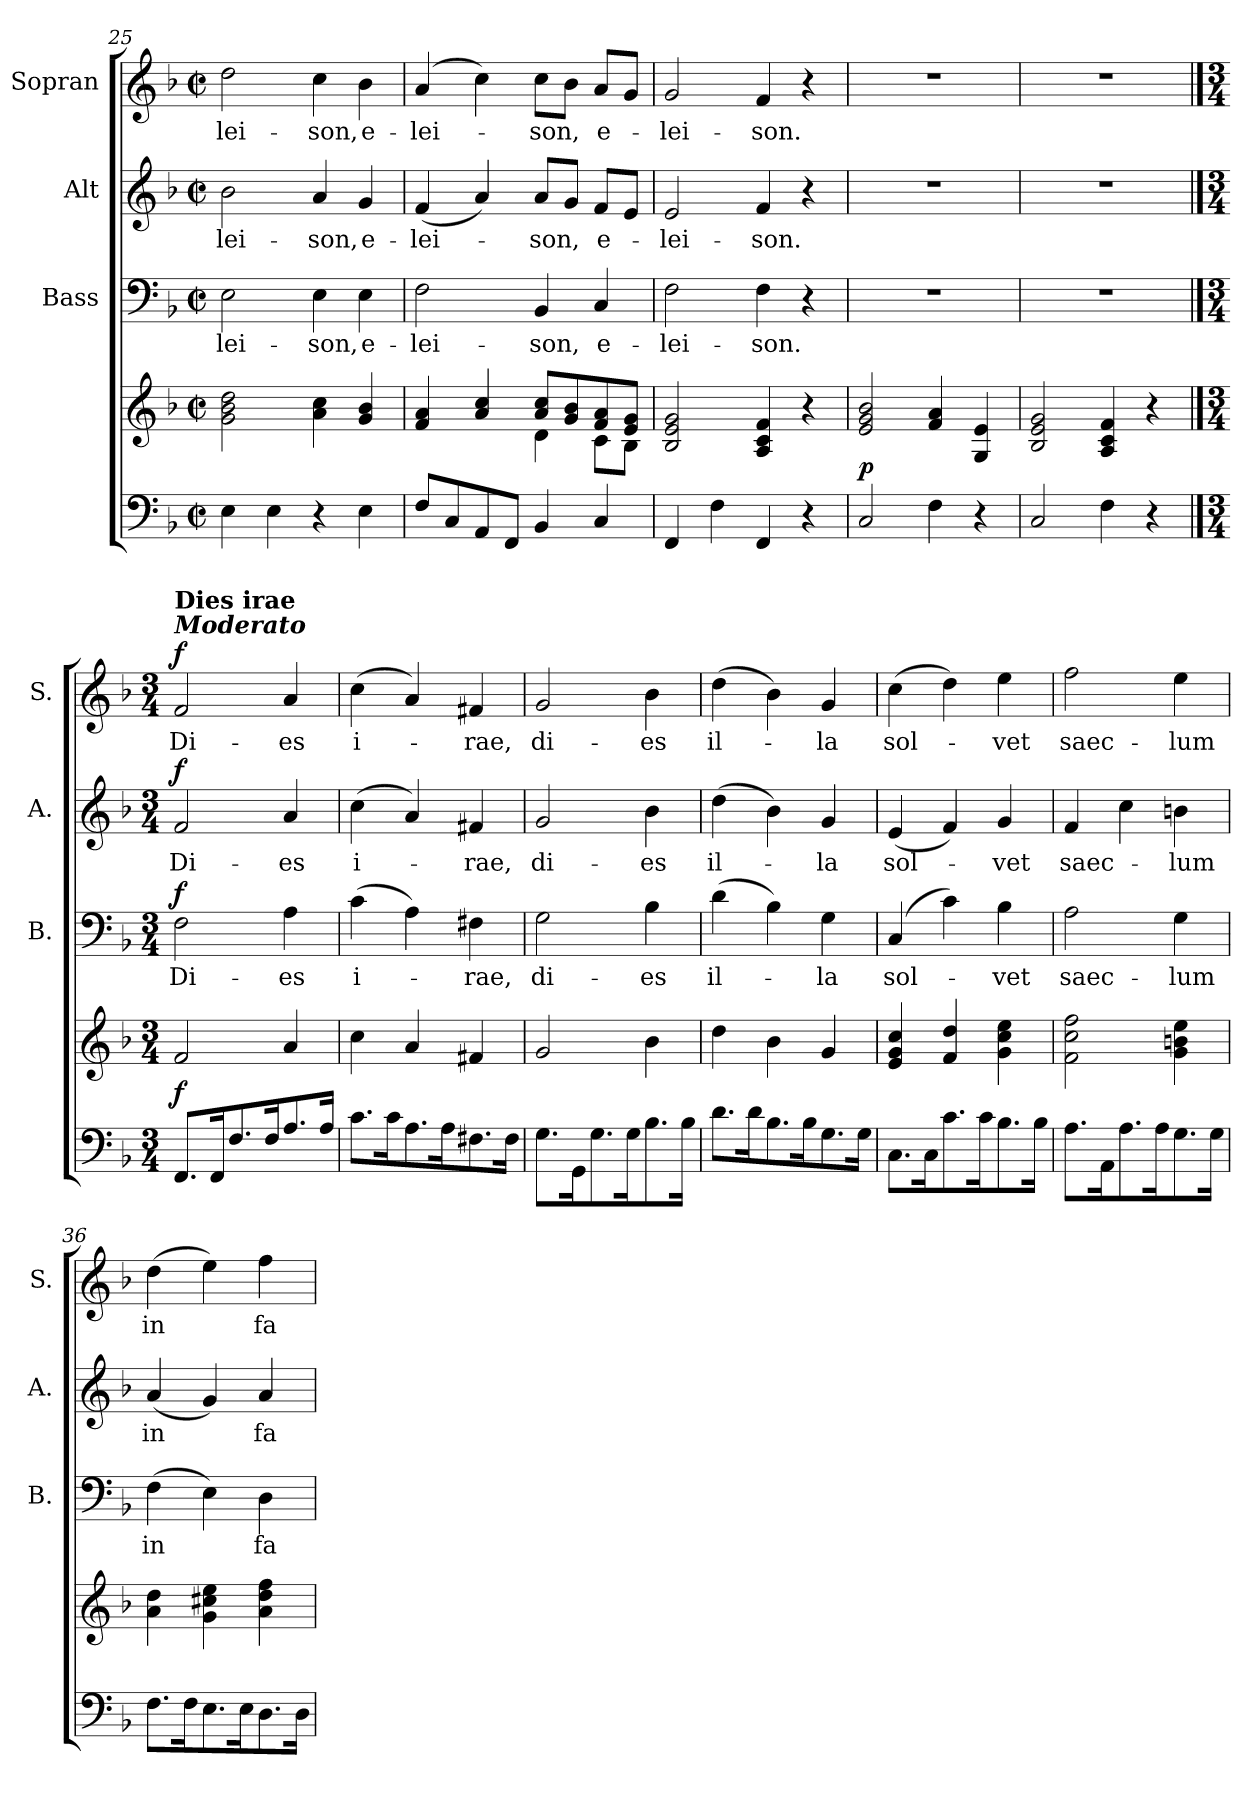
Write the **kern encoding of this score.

**kern	**kern	**dynam	**kern	**text	**dynam	**kern	**text	**dynam	**kern	**text	**dynam
*part4	*part4	*part4	*part3	*part3	*part3	*part2	*part2	*part2	*part1	*part1	*part1
*staff5	*staff4	*staff4/5	*staff3	*staff3	*staff3	*staff2	*staff2	*staff2	*staff1	*staff1	*staff1
*	*	*	*I"Bass	*	*	*I"Alt	*	*	*I"Sopran	*	*
*	*	*	*I'B.	*	*	*I'A.	*	*	*I'S.	*	*
!!LO:LB:g=z
*clefF4	*clefG2	*	*clefF4	*	*	*clefG2	*	*	*clefG2	*	*
*k[b-]	*k[b-]	*	*k[b-]	*	*	*k[b-]	*	*	*k[b-]	*	*
*F:	*F:	*	*F:	*	*	*F:	*	*	*F:	*	*
*M2/2	*M2/2	*	*M2/2	*	*	*M2/2	*	*	*M2/2	*	*
*met(c|)	*met(c|)	*	*met(c|)	*	*	*met(c|)	*	*	*met(c|)	*	*
=25	=25	=25	=25	=25	=25	=25	=25	=25	=25	=25	=25
!	!	!	!	!LO:LY:b	!	!	!LO:LY:b	!	!	!LO:LY:b	!
4E\	2g\ 2b-\ 2dd\	.	2E\	-lei-	.	2b-\	-lei-	.	2dd\	-lei-	.
4E\	.	.	.	.	.	.	.	.	.	.	.
!	!	!	!	!LO:LY:b	!	!	!LO:LY:b	!	!	!LO:LY:b	!
4r	4a\ 4cc\	.	4E\	-son,	.	4a/	-son,	.	4cc\	-son,	.
!	!	!	!	!LO:LY:b	!	!	!LO:LY:b	!	!	!LO:LY:b	!
4E\	4g/ 4b-/	.	4E\	e-	.	4g/	e-	.	4b-\	e-	.
=26	=26	=26	=26	=26	=26	=26	=26	=26	=26	=26	=26
*	*^	*	*	*	*	*	*	*	*	*	*
!	!	!	!	!	!LO:LY:b	!	!	!LO:LY:b	!	!	!LO:LY:b	!
8F/L	4f/ 4a/	2ryy	.	2F\	-lei-	.	(<4f/	-lei-	.	(4a/	-lei-	.
8C/	.	.	.	.	.	.	.	.	.	.	.	.
8AA/	4a/ 4cc/	.	.	.	.	.	4a/)	.	.	4cc\)	.	.
8FF/J	.	.	.	.	.	.	.	.	.	.	.	.
!	!	!	!	!	!LO:LY:b	!	!	!LO:LY:b	!	!	!LO:LY:b	!
4BB-/	8a/ 8cc/L	4d\	.	4BB-/	-son,	.	8a/L	-son,	.	8cc\L	-son,	.
.	8g/ 8b-/	.	.	.	.	.	8g/J	.	.	8b-\J	.	.
!	!	!	!	!	!LO:LY:b	!	!	!LO:LY:b	!	!	!LO:LY:b	!
4C/	8f/ 8a/	8c\L	.	4C/	e-	.	8f/L	e-	.	8a/L	e-	.
.	8e/ 8g/J	8B-\J	.	.	.	.	8e/J	.	.	8g/J	.	.
=27	=27	=27	=27	=27	=27	=27	=27	=27	=27	=27	=27	=27
!	!	!	!	!	!LO:LY:b	!	!	!LO:LY:b	!	!	!LO:LY:b	!
*	*v	*v	*	*	*	*	*	*	*	*	*	*
4FF/	2B-/ 2e/ 2g/	.	2F\	-lei-	.	2e/	-lei-	.	2g/	-lei-	.
4F\	.	.	.	.	.	.	.	.	.	.	.
!	!	!	!	!LO:LY:b	!	!	!LO:LY:b	!	!	!LO:LY:b	!
4FF/	4A/ 4c/ 4f/	.	4F\	-son.	.	4f/	-son.	.	4f/	-son.	.
4r	4r	.	4r	.	.	4r	.	.	4r	.	.
=28	=28	=28	=28	=28	=28	=28	=28	=28	=28	=28	=28
!	!	!LO:DY:a=2	!	!	!	!	!	!	!	!	!
2C/	2e/ 2g/ 2b-/	p	1r	.	.	1r	.	.	1r	.	.
4F\	4f/ 4a/	.	.	.	.	.	.	.	.	.	.
4r	4G/ 4e/	.	.	.	.	.	.	.	.	.	.
=29	=29	=29	=29	=29	=29	=29	=29	=29	=29	=29	=29
2C/	2B-/ 2e/ 2g/	.	1r	.	.	1r	.	.	1r	.	.
4F\	4A/ 4c/ 4f/	.	.	.	.	.	.	.	.	.	.
4r	4r	.	.	.	.	.	.	.	.	.	.
!!LO:PB:g=z
==30	==30	==30	==30	==30	==30	==30	==30	==30	==30	==30	==30
*M3/4	*M3/4	*	*M3/4	*	*	*M3/4	*	*	*M3/4	*	*
!	!	!	!	!	!	!	!	!	!LO:TX:a:Bi:t=Moderato	!	!
!	!	!	!	!	!	!	!	!	!LO:TX:a:B:t=Dies irae	!	!
!	!	!LO:DY:a=2	!	!LO:LY:b	!LO:DY:a	!	!LO:LY:b	!LO:DY:a	!	!LO:LY:b	!LO:DY:a
8.FF/L	2f/	f	2F\	Di-	f	2f/	Di-	f	2f/	Di-	f
16FF/k	.	.	.	.	.	.	.	.	.	.	.
8.F/	.	.	.	.	.	.	.	.	.	.	.
16F/k	.	.	.	.	.	.	.	.	.	.	.
!	!	!	!	!LO:LY:b	!	!	!LO:LY:b	!	!	!LO:LY:b	!
8.A/	4a/	.	4A\	-es	.	4a/	-es	.	4a/	-es	.
16A/Jk	.	.	.	.	.	.	.	.	.	.	.
=31	=31	=31	=31	=31	=31	=31	=31	=31	=31	=31	=31
!	!	!	!	!LO:LY:b	!	!	!LO:LY:b	!	!	!LO:LY:b	!
8.c\L	4cc\	.	(>4c\	i-	.	(>4cc\	i-	.	(>4cc\	i-	.
16c\k	.	.	.	.	.	.	.	.	.	.	.
8.A\	4a/	.	4A\)	.	.	4a/)	.	.	4a/)	.	.
16A\k	.	.	.	.	.	.	.	.	.	.	.
!	!	!	!	!LO:LY:b	!	!	!LO:LY:b	!	!	!LO:LY:b	!
8.F#X\	4f#X/	.	4F#X\	-rae,	.	4f#X/	-rae,	.	4f#X/	-rae,	.
16F#\Jk	.	.	.	.	.	.	.	.	.	.	.
=32	=32	=32	=32	=32	=32	=32	=32	=32	=32	=32	=32
!	!	!	!	!LO:LY:b	!	!	!LO:LY:b	!	!	!LO:LY:b	!
8.G\L	2g/	.	2G\	di-	.	2g/	di-	.	2g/	di-	.
16GG\k	.	.	.	.	.	.	.	.	.	.	.
8.G\	.	.	.	.	.	.	.	.	.	.	.
16G\k	.	.	.	.	.	.	.	.	.	.	.
!	!	!	!	!LO:LY:b	!	!	!LO:LY:b	!	!	!LO:LY:b	!
8.B-\	4b-\	.	4B-\	-es	.	4b-\	-es	.	4b-\	-es	.
16B-\Jk	.	.	.	.	.	.	.	.	.	.	.
=33	=33	=33	=33	=33	=33	=33	=33	=33	=33	=33	=33
!	!	!	!	!LO:LY:b	!	!	!LO:LY:b	!	!	!LO:LY:b	!
8.d\L	4dd\	.	(>4d\	il-	.	(>4dd\	il-	.	(>4dd\	il-	.
16d\k	.	.	.	.	.	.	.	.	.	.	.
8.B-\	4b-\	.	4B-\)	.	.	4b-\)	.	.	4b-\)	.	.
16B-\k	.	.	.	.	.	.	.	.	.	.	.
!	!	!	!	!LO:LY:b	!	!	!LO:LY:b	!	!	!LO:LY:b	!
8.G\	4g/	.	4G\	-la	.	4g/	-la	.	4g/	-la	.
16G\Jk	.	.	.	.	.	.	.	.	.	.	.
=34	=34	=34	=34	=34	=34	=34	=34	=34	=34	=34	=34
!	!	!	!	!LO:LY:b	!	!	!LO:LY:b	!	!	!LO:LY:b	!
8.C\L	4e/ 4g/ 4cc/	.	(4C/	sol-	.	(<4e/	sol-	.	(>4cc\	sol-	.
16C\k	.	.	.	.	.	.	.	.	.	.	.
8.c\	4f/ 4dd/	.	4c\)	.	.	4f/)	.	.	4dd\)	.	.
16c\k	.	.	.	.	.	.	.	.	.	.	.
!	!	!	!	!LO:LY:b	!	!	!LO:LY:b	!	!	!LO:LY:b	!
8.B-\	4g\ 4cc\ 4ee\	.	4B-\	-vet	.	4g/	-vet	.	4ee\	-vet	.
16B-\Jk	.	.	.	.	.	.	.	.	.	.	.
=35	=35	=35	=35	=35	=35	=35	=35	=35	=35	=35	=35
!	!	!	!	!LO:LY:b	!	!	!LO:LY:b	!	!	!LO:LY:b	!
8.A\L	2f\ 2cc\ 2ff\	.	2A\	saec-	.	4f/	saec-	.	2ff\	saec-	.
16AA\k	.	.	.	.	.	.	.	.	.	.	.
8.A\	.	.	.	.	.	4cc\	.	.	.	.	.
16A\k	.	.	.	.	.	.	.	.	.	.	.
!	!	!	!	!LO:LY:b	!	!	!LO:LY:b	!	!	!LO:LY:b	!
8.G\	4g\ 4bn\ 4ee\	.	4G\	-lum	.	4bn\	-lum	.	4ee\	-lum	.
16G\Jk	.	.	.	.	.	.	.	.	.	.	.
!!LO:LB:g=z
=36	=36	=36	=36	=36	=36	=36	=36	=36	=36	=36	=36
!	!	!	!	!LO:LY:b	!	!	!LO:LY:b	!	!	!LO:LY:b	!
8.F\L	4a\ 4dd\	.	(>4F\	in	.	(<4a/	in	.	(>4dd\	in	.
16F\k	.	.	.	.	.	.	.	.	.	.	.
8.E\	4g\ 4cc#X\ 4ee\	.	4E\)	.	.	4g/)	.	.	4ee\)	.	.
16E\k	.	.	.	.	.	.	.	.	.	.	.
!	!	!	!	!LO:LY:b	!	!	!LO:LY:b	!	!	!LO:LY:b	!
8.D\	4a\ 4dd\ 4ff\	.	4D\	fa-	.	4a/	fa-	.	4ff\	fa-	.
16D\Jk	.	.	.	.	.	.	.	.	.	.	.
=	=	=	=	=	=	=	=	=	=	=	=
*-	*-	*-	*-	*-	*-	*-	*-	*-	*-	*-	*-
